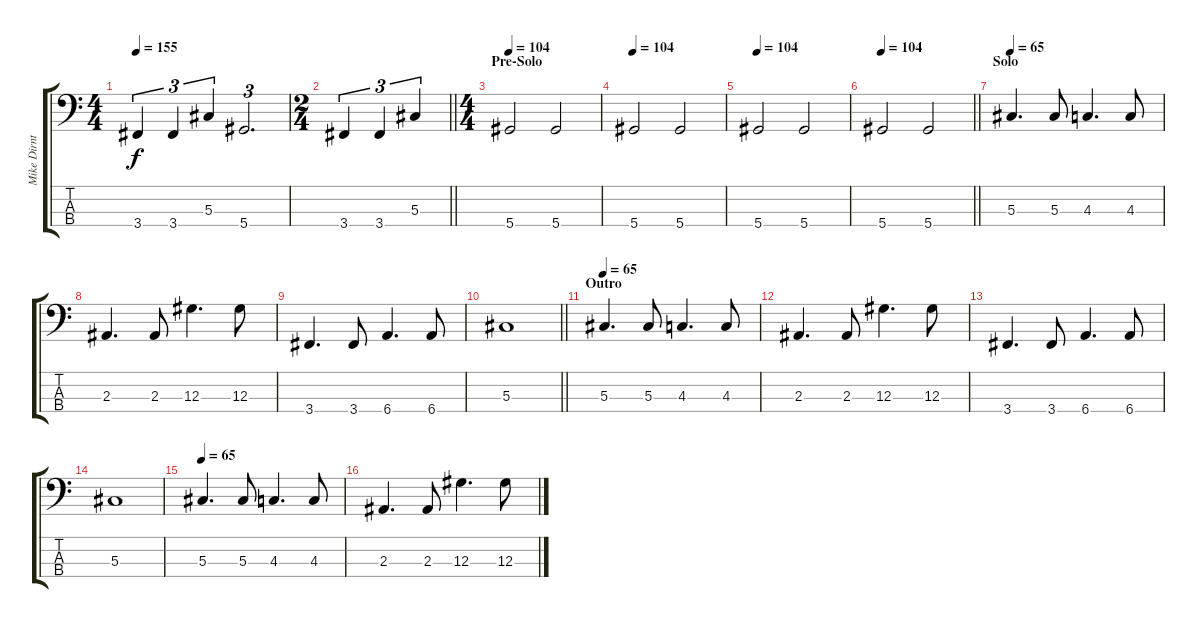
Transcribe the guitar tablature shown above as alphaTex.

\track ("Mike Dirnt - Bass" "Mike Dirnt") {instrument electricbasspick}
\staff {score tabs}
\tuning (Gb2 Db2 Ab1 Eb1) {hide}
\ts (4 4)
\tempo 155
\clef f4
\ks c
3.4.4{tu (3 2) dy f} 3.4.4{tu (3 2)} 5.3.4{tu (3 2)} 5.4.2{d tu (3 2)} |
\ts (2 4)
\barLineRight lightlight
3.4.4{tu (3 2)} 3.4.4{tu (3 2)} 5.3.4{tu (3 2)} |
\ts (4 4)
\section ("" "Pre-Solo")
\tempo 104
5.4.2 5.4.2 |
\tempo 104
5.4.2 5.4.2 |
\tempo 104
5.4.2 5.4.2 |
\tempo 104
\barLineRight lightlight
5.4.2 5.4.2 |
\section ("" "Solo")
\tempo 65
5.3.4{d} 5.3.8 4.3.4{d} 4.3.8 |
2.3.4{d} 2.3.8 12.3.4{d} 12.3.8 |
3.4.4{d} 3.4.8 6.4.4{d} 6.4.8 |
\barLineRight lightlight
5.3.1 |
\section ("" "Outro")
\tempo 65
5.3.4{d} 5.3.8 4.3.4{d} 4.3.8 |
2.3.4{d} 2.3.8 12.3.4{d} 12.3.8 |
3.4.4{d} 3.4.8 6.4.4{d} 6.4.8 |
5.3.1 |
\tempo 65
5.3.4{d} 5.3.8 4.3.4{d} 4.3.8 |
2.3.4{d} 2.3.8 12.3.4{d} 12.3.8
